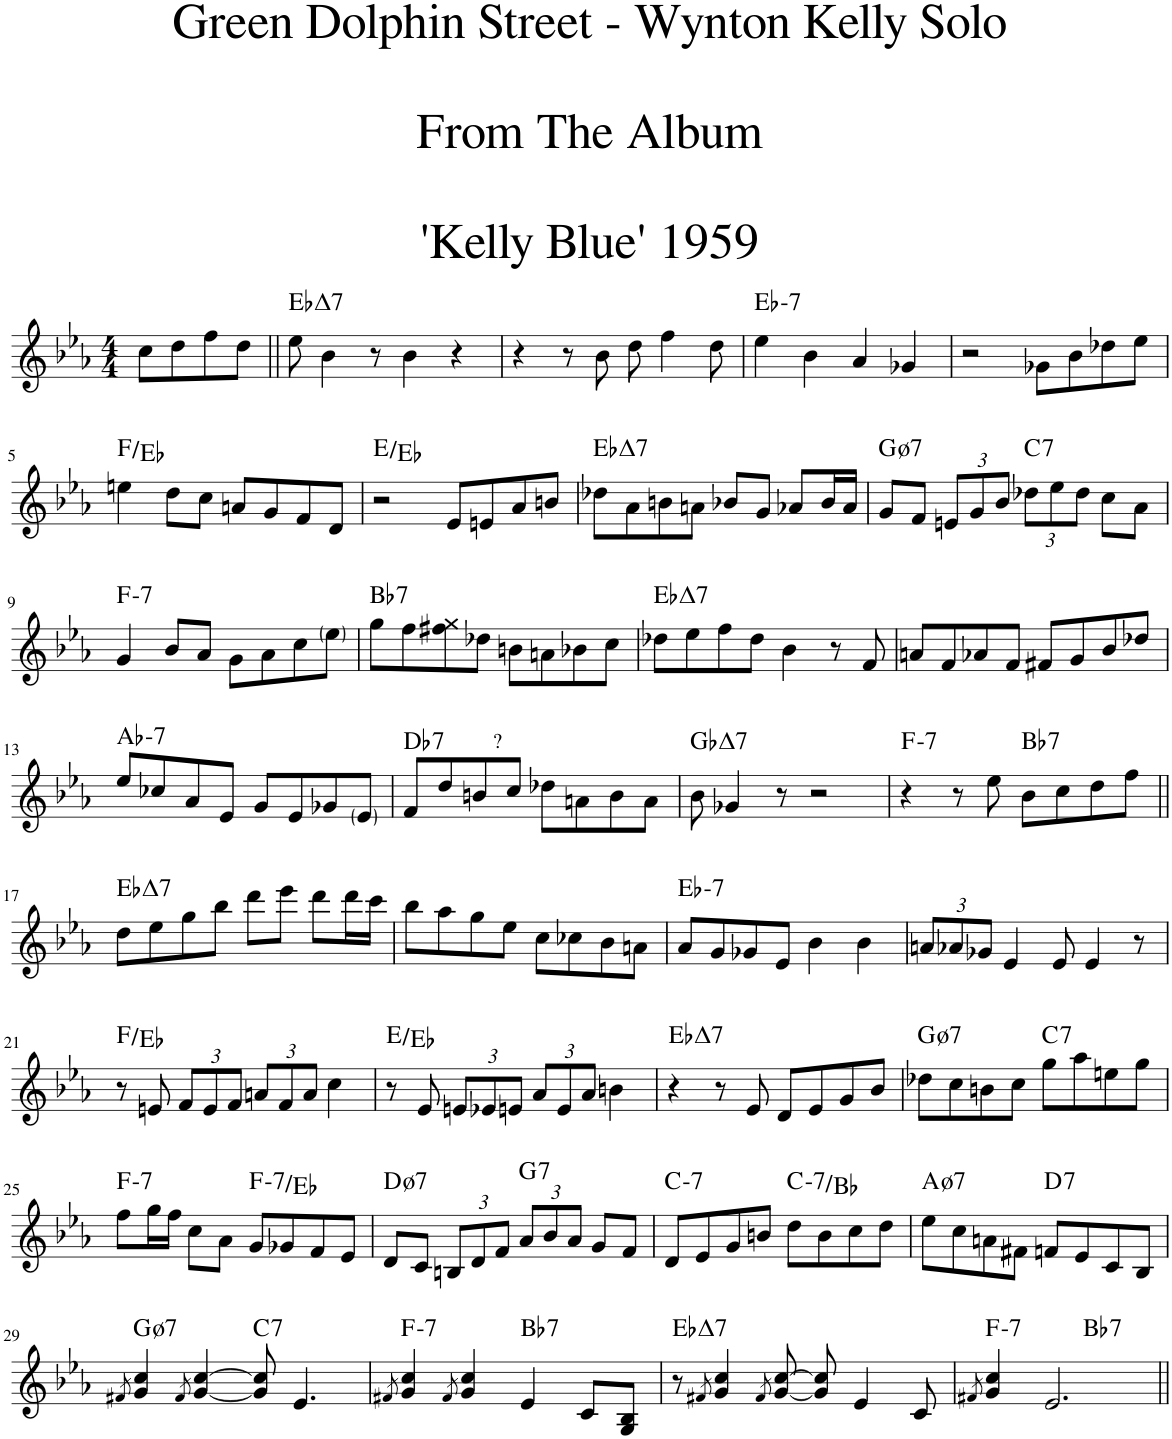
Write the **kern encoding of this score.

**kern	**harte
*part1	*part1
*staff1	*
*I"Piano	*
*I'Pno.	*
*clefG2	*
*k[b-e-a-]	*
*M4/4	*
=	=
8cc\L	.
8dd\	.
8ff\	.
8dd\J	.
=1||	=1||
!	!LO:H:kt=7
8ee-\	Eb:maj7
4b-\	.
8r	.
4b-\	.
4r	.
=2	=2
4r	.
8r	.
8b-\	.
8dd\	.
4ff\	.
8dd\	.
=3	=3
!	!LO:H:kt=7
4ee-\	Eb:min7
4b-\	.
4a-/	.
4g-X/	.
=4	=4
2r	.
8g-X\L	.
8b-\	.
8dd-X\	.
8ee-\J	.
!!LO:LB:g=z
=5	=5
4een\	F:maj/b7
8dd\L	.
8cc\J	.
8an/L	.
8g/	.
8f/	.
8d/J	.
=6	=6
2r	E:maj/bb8
8e-/L	.
8en/	.
8a-/	.
8bn/J	.
=7	=7
!	!LO:H:kt=7
8dd-X\L	Eb:maj7
8a-\	.
8bn\	.
8an\J	.
8b-X/L	.
8g/J	.
8a-X/L	.
16b-/L	.
16a-/JJ	.
=8	=8
!	!LO:H:kt=7
8g/L	G:hdim7
8f/J	.
*Xbrackettup	*
12en/L	.
12g/	.
12b-/J	.
!	!LO:H:kt=7
12dd-X\L	C:7
12ee-\	.
12dd-\J	.
8cc\L	.
8a-\J	.
!!LO:LB:g=z
=9	=9
!	!LO:H:kt=7
4g/	F:min7
8b-/L	.
8a-/J	.
8g\L	.
8a-\	.
8cc\	.
8ee-\J	.
=10	=10
!	!LO:H:kt=7
8gg\L	Bb:7
8ff\	.
8ff#X\ 8gg\	.
8dd-X\J	.
8bn\L	.
8an\	.
8b-X\	.
8cc\J	.
=11	=11
!	!LO:H:kt=7
8dd-X\L	Eb:maj7
8ee-\	.
8ff\	.
8dd-\J	.
4b-\	.
8r	.
8f/	.
=12	=12
8an/L	.
8f/	.
8a-X/	.
8f/J	.
8f#X/L	.
8g/	.
8b-/	.
8dd-X/J	.
!!LO:LB:g=z
=13	=13
!	!LO:H:kt=7
8ee-/L	Ab:min7
8cc-X/	.
8a-/	.
8e-/J	.
8g/L	.
8e-/	.
8g-X/	.
8e-/J	.
=14	=14
!	!LO:H:kt=7
8f/L	Db:7
8dd/	.
!LO:TX:a:t=?	!
8bn/	.
8cc/J	.
8dd-X\L	.
8an\	.
8b\	.
8a\J	.
=15	=15
!	!LO:H:kt=7
8b-\	Gb:maj7
4g-X/	.
8r	.
2r	.
=16	=16
!	!LO:H:kt=7
4r	F:min7
8r	.
8ee-\	.
!	!LO:H:kt=7
8b-\L	Bb:7
8cc\	.
8dd\	.
8ff\J	.
!!LO:LB:g=z
=17||	=17||
!	!LO:H:kt=7
8dd\L	Eb:maj7
8ee-\	.
8gg\	.
8bb-\J	.
8ddd\L	.
8eee-\J	.
8ddd\L	.
16ddd\L	.
16ccc\JJ	.
=18	=18
8bb-\L	.
8aa-\	.
8gg\	.
8ee-\J	.
8cc\L	.
8cc-X\	.
8b-\	.
8an\J	.
=19	=19
!	!LO:H:kt=7
8a-/L	Eb:min7
8g/	.
8g-X/	.
8e-/J	.
4b-\	.
4b-\	.
=20	=20
12an/L	.
12a-X/	.
12g-X/J	.
4e-/	.
8e-/	.
4e-/	.
8r	.
!!LO:LB:g=z
=21	=21
8r	F:maj/b7
8en/	.
12f/L	.
12e/	.
12f/J	.
12an/L	.
12f/	.
12a/J	.
4cc\	.
=22	=22
8r	E:maj/bb8
8e-/	.
12en/L	.
12e-X/	.
12en/J	.
12a-/L	.
12e/	.
12a-/J	.
4bn\	.
=23	=23
!	!LO:H:kt=7
4r	Eb:maj7
8r	.
8e-/	.
8d/L	.
8e-/	.
8g/	.
8b-/J	.
=24	=24
!	!LO:H:kt=7
8dd-X\L	G:hdim7
8cc\	.
8bn\	.
8cc\J	.
!	!LO:H:kt=7
8gg\L	C:7
8aa-\	.
8een\	.
8gg\J	.
!!LO:LB:g=z
=25	=25
!	!LO:H:kt=7
8ff\L	F:min7
16gg\L	.
16ff\JJ	.
8cc\L	.
8a-\J	.
!	!LO:H:kt=7
8g/L	F:min7/b7
8g-X/	.
8f/	.
8e-/J	.
=26	=26
!	!LO:H:kt=7
8d/L	D:hdim7
8c/J	.
12Bn/L	.
12d/	.
12f/J	.
!	!LO:H:kt=7
12a-/L	G:7
12b-/	.
12a-/J	.
8g/L	.
8f/J	.
=27	=27
!	!LO:H:kt=7
8d/L	C:min7
8e-/	.
8g/	.
8bn/J	.
!	!LO:H:kt=7
8dd\L	C:min7/b7
8b\	.
8cc\	.
8dd\J	.
=28	=28
!	!LO:H:kt=7
8ee-\L	A:hdim7
8cc\	.
8an\	.
8f#X\J	.
!	!LO:H:kt=7
8fn/L	D:7
8e-/	.
8c/	.
8B-/J	.
!!LO:LB:g=z
=29	=29
8qf#X/	.
!	!LO:H:kt=7
4g/ 4cc/	G:hdim7
8qf#/	.
[4g/ [4cc/	.
!	!LO:H:kt=7
8g/] 8cc/]	C:7
4.e-/	.
=30	=30
8qf#X/	.
!	!LO:H:kt=7
4g/ 4cc/	F:min7
8qf#/	.
4g/ 4cc/	.
!	!LO:H:kt=7
4e-/	Bb:7
8c/L	.
8G/ 8B-/J	.
=31	=31
!	!LO:H:kt=7
8r	Eb:maj7
8qf#X/	.
4g/ 4cc/	.
8qf#/	.
[8g/ [8cc/	.
8g/] 8cc/]	.
4e-/	.
8c/	.
=32	=32
8qf#X/	.
!	!LO:H:kt=7
*^	*
4g/ 4cc/	2ryy	F:min7
2.e-/	.	.
!	!	!LO:H:kt=7
.	2ryy	Bb:7
*v	*v	*
=||	=||
*-	*-
